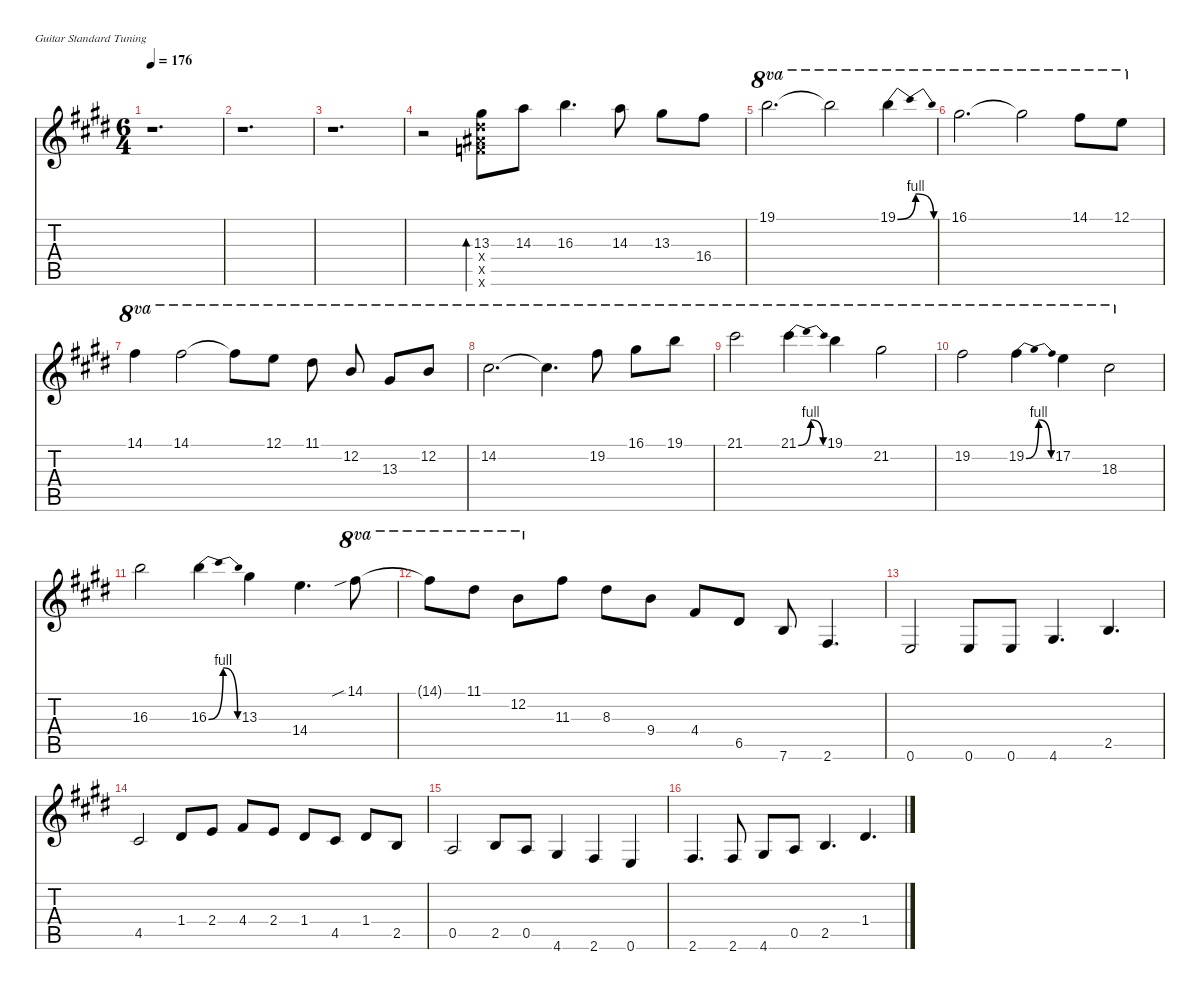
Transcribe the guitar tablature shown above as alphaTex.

\defaultSystemsLayout 4
\hideDynamics
\bracketExtendMode nobrackets
\singleTrackTrackNamePolicy hidden
\multiTrackTrackNamePolicy hidden
\firstSystemTrackNameMode fullname
\firstSystemTrackNameOrientation horizontal
\otherSystemsTrackNameOrientation horizontal
\track ("Guitar 1" "n.guit.") {instrument acousticguitarnylon}
\staff {score tabs}
\tuning (E4 B3 G3 D3 A2 E2)
\ts (6 4)
\tempo 176
\clef g2
\ks e
r.1{d dy f beam Down} |
r.1{d beam Down} |
r.1{d beam Down} |
r.2{beam Down} (13.3{acc #} 13.4{x acc #} 13.5{x acc #} 13.6{x acc forcenatural}).8{bd 240 beam Down} 14.3{acc forcenatural}.8{beam Down} 16.3{acc forcenatural}.4{d beam Down} 14.3{acc forcenatural}.8{beam Down} 13.3{acc #}.8{beam Down} 16.4{acc #}.8{beam Down} |
19.1{acc forcenatural}.2{d ot 8va beam Down} 19.1{t acc forcenatural}.2{ot 8va beam Down} 19.1{be (bendrelease 0 0 9.999999599999999 4 19.999999199999998 4 30 0) acc forcenatural}.4{ot 8va beam Down} |
16.1{acc #}.2{d ot 8va beam Down} 16.1{t acc #}.2{ot 8va beam Down} 14.1{acc #}.8{ot 8va beam Down} 12.1{acc forcenatural}.8{ot 8va beam Down} |
14.1{acc #}.4{ot 8va beam Down} 14.1{acc #}.2{ot 8va beam Down} 14.1{t acc #}.8{ot 8va beam Down} 12.1{acc forcenatural}.8{ot 8va beam Down} 11.1{acc #}.8{ot 8va beam Down beam split} 12.2{acc forcenatural}.8{ot 8va beam Up} 13.3{acc #}.8{ot 8va beam Up} 12.2{acc forcenatural}.8{ot 8va beam Up} |
14.2{acc #}.2{d ot 8va beam Down} 14.2{t acc #}.4{d ot 8va beam Down} 19.2{acc #}.8{ot 8va beam Down} 16.1{acc #}.8{ot 8va beam Down} 19.1{acc forcenatural}.8{ot 8va beam Down} |
21.1{acc #}.2{ot 8va beam Down} 21.1{be (bendrelease 0 0 9.999999599999999 4 19.999999199999998 4 30 0) acc #}.4{ot 8va beam Down} 19.1{acc forcenatural}.4{ot 8va beam Down} 21.2{acc #}.2{ot 8va beam Down} |
19.2{acc #}.2{ot 8va beam Down} 19.2{be (bendrelease 0 0 9.999999599999999 4 19.999999199999998 4 30 0) acc #}.4{ot 8va beam Down} 17.2{acc forcenatural}.4{ot 8va beam Down} 18.3{acc #}.2{ot 8va beam Down} |
16.3{acc forcenatural}.2{beam Down} 16.3{be (bendrelease 0 0 9.999999599999999 4 19.999999199999998 4 30 0) acc forcenatural}.4{beam Down} 13.3{acc #}.4{beam Down} 14.4{acc forcenatural}.4{d beam Down} 14.1{sib acc #}.8{ot 8va beam Down} |
14.1{t acc #}.8{ot 8va beam Down} 11.1{acc #}.8{ot 8va beam Down} 12.2{acc forcenatural}.8{ot 8va beam Down} 11.3{acc #}.8{beam Down} 8.3{acc #}.8{beam Down} 9.4{acc forcenatural}.8{beam Down} 4.4{acc #}.8{beam Up} 6.5{acc #}.8{beam Up} 7.6{acc forcenatural}.8{beam Up} 2.6{acc #}.4{d beam Up} |
0.6{acc forcenatural}.2{instrument acousticguitarnylon beam Up} 0.6{acc forcenatural}.8{beam Up} 0.6{acc forcenatural}.8{beam Up} 4.6{acc #}.4{d beam Up} 2.5{acc forcenatural}.4{d beam Up} |
4.5{acc #}.2{beam Up} 1.4{acc #}.8{beam Up} 2.4{acc forcenatural}.8{beam Up} 4.4{acc #}.8{beam Up} 2.4{acc forcenatural}.8{beam Up} 1.4{acc #}.8{beam Up} 4.5{acc #}.8{beam Up} 1.4{acc #}.8{beam Up} 2.5{acc forcenatural}.8{beam Up} |
0.5{acc forcenatural}.2{beam Up} 2.5{acc forcenatural}.8{beam Up} 0.5{acc forcenatural}.8{beam Up} 4.6{acc #}.4{beam Up} 2.6{acc #}.4{beam Up} 0.6{acc forcenatural}.4{beam Up} |
2.6{acc #}.4{d beam Up} 2.6{acc #}.8{beam Up} 4.6{acc #}.8{beam Up} 0.5{acc forcenatural}.8{beam Up} 2.5{acc forcenatural}.4{d beam Up} 1.4{acc #}.4{d beam Up}
